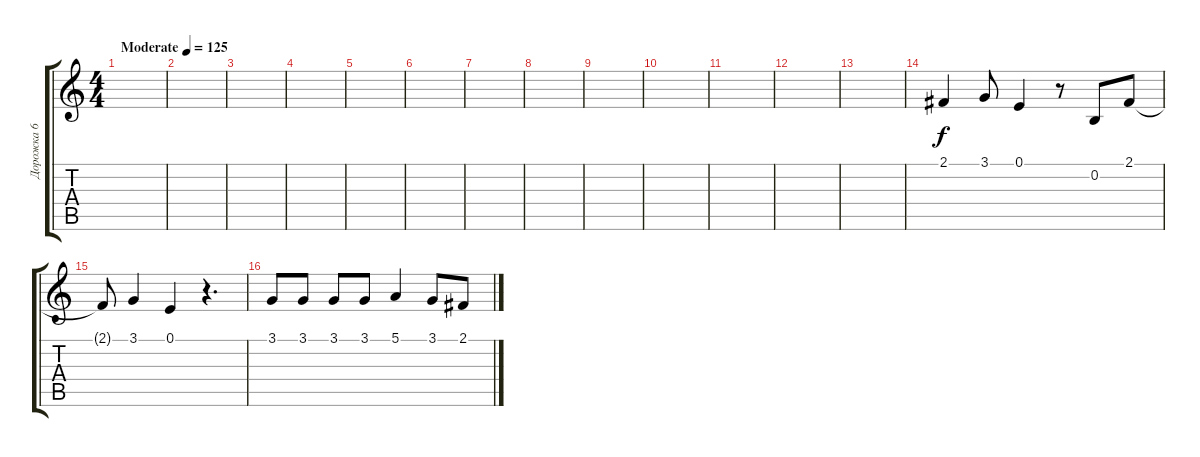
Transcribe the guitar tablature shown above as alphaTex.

\track ("Дорожка 6" "Дорожка 6") {instrument lead6voice}
\staff {score tabs}
\tuning (E4 B3 G3 D3 A2 E2) {hide}
\ts (4 4)
\tempo (125 "Moderate")
\clef g2
\ks c
|
|
|
|
|
|
|
|
|
|
|
|
|
2.1.4 3.1.8 0.1.4 r.8 0.2.8 2.1.8 |
2.1{t}.8 3.1.4 0.1.4 r.4{d} |
3.1.8 3.1.8 3.1.8 3.1.8 5.1.4 3.1.8 2.1.8
